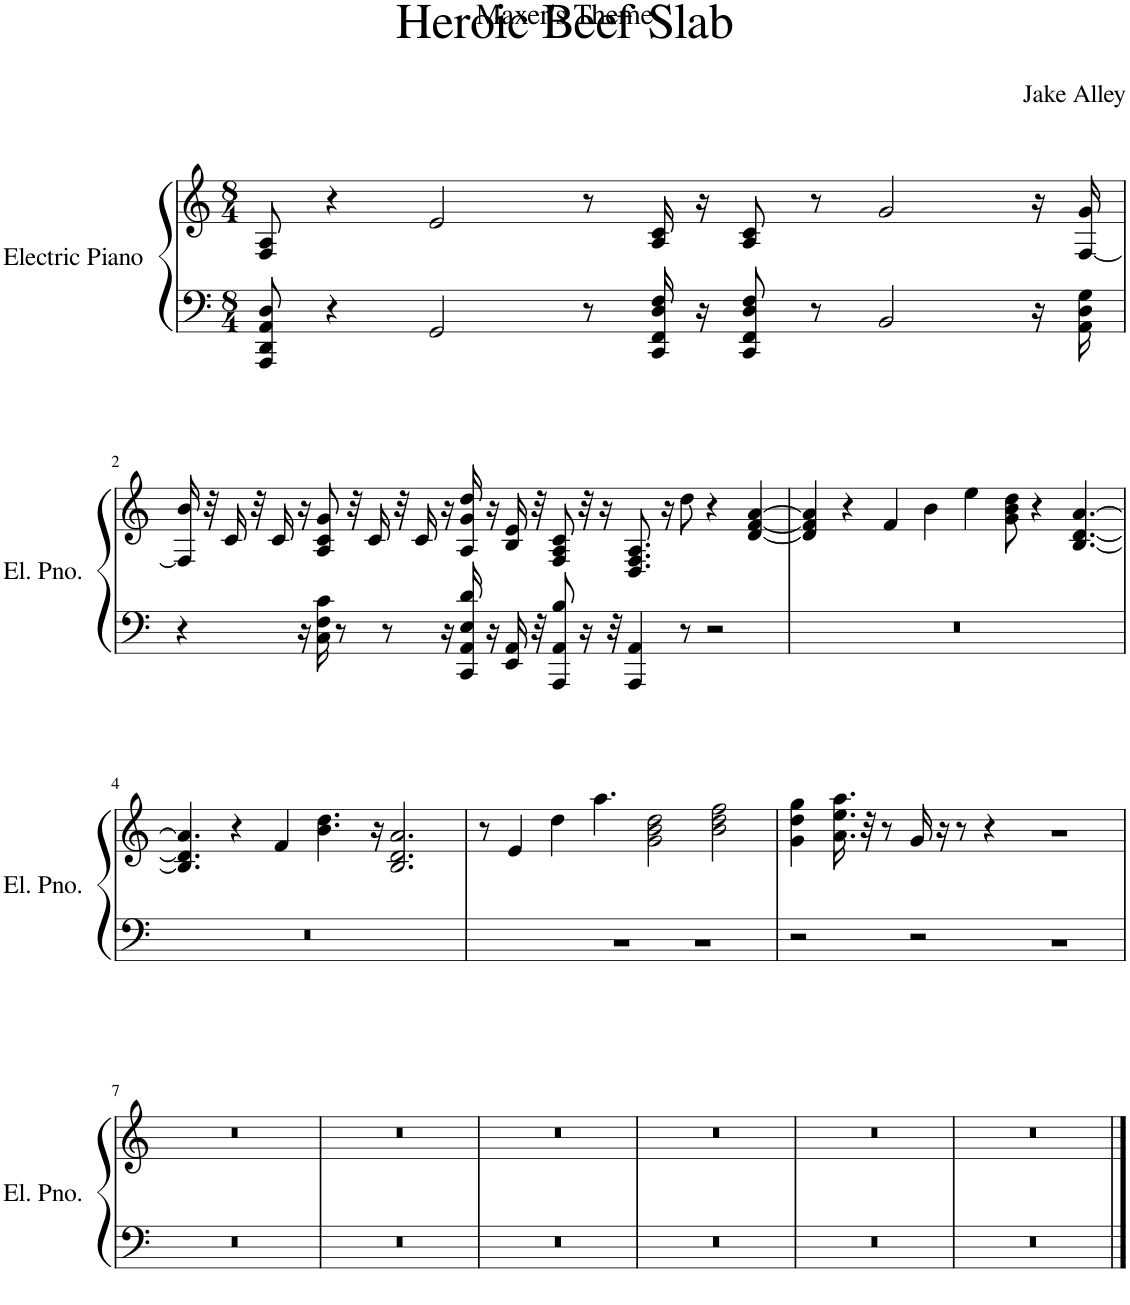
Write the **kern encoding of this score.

**kern	**kern
*part1	*part1
*staff2	*staff1
*I"Electric Piano	*
*I'El. Pno.	*
*clefF4	*clefG2
*k[]	*k[]
*M8/4	*M8/4
=1	=1
8AAA/ 8DD/ 8AA/ 8D/	8F/ 8A/
4r	4r
2GG/	2e/
8r	8r
16CC/ 16FF/ 16D/ 16F/	16A/ 16c/
16r	16r
8CC/ 8FF/ 8D/ 8F/	8A/ 8c/
8r	8r
2BB/	2g/
16r	16r
16AA\ 16D\ 16G\	[16F/ 16g/
!!LO:LB:g=z
=2	=2
4r	16F/] 16b/
.	32r
.	16c/
.	32r
.	16c/
16r	16r
16C\ 16F\ 16c\	8A/ 8c/ 8g/
8r	.
.	32r
.	16c/
8r	.
.	32r
.	16c/
16r	16r
16CC/ 16AA/ 16E/ 16d/	16A/ 16g/ 16dd/
16r	16r
16EE/ 16AA/	16B/ 16e/
32r	32r
8AAA/ 8AA/ 8B/	8F/ 8A/ 8c/
16r	32r
.	16r
32r	.
4AAA/ 4AA/	8.D/ 8.F/ 8.A/
.	16r
8r	8dd\
2r	4r
.	[4d/ [4f/ [4a/
=3	=3
0r	4d/] 4f/] 4a/]
.	4r
.	4f/
.	4b\
.	4ee\
.	8g\ 8b\ 8dd\
.	4r
.	[4.B/ [4.d/ [4.a/
!!LO:LB:g=z
=4	=4
0r	4.B/] 4.d/] 4.a/]
.	4r
.	4f/
.	4.b\ 4.dd\
.	16r
.	[16%11B/ [16%11d/ [16%11a/
=5	=5
1r	8r
.	16B/] 16d/] 16a/]
.	4e/
.	4dd\
.	4.aa\
1r	.
.	2g\ 2b\ 2dd\
.	2b\ 2dd\ 2ff\
16ryy	.
=6	=6
2r	4g\ 4dd\ 4gg\
.	16.a\ 16.ee\ 16.aa\
.	32r
.	8r
2r	16g/
.	16r
.	8r
.	4r
1r	1r
!!LO:LB:g=z
=7	=7
0r	0r
=8	=8
0r	0r
=9	=9
0r	0r
=10	=10
0r	0r
=11	=11
0r	0r
=12	=12
0r	0r
==	==
*-	*-
